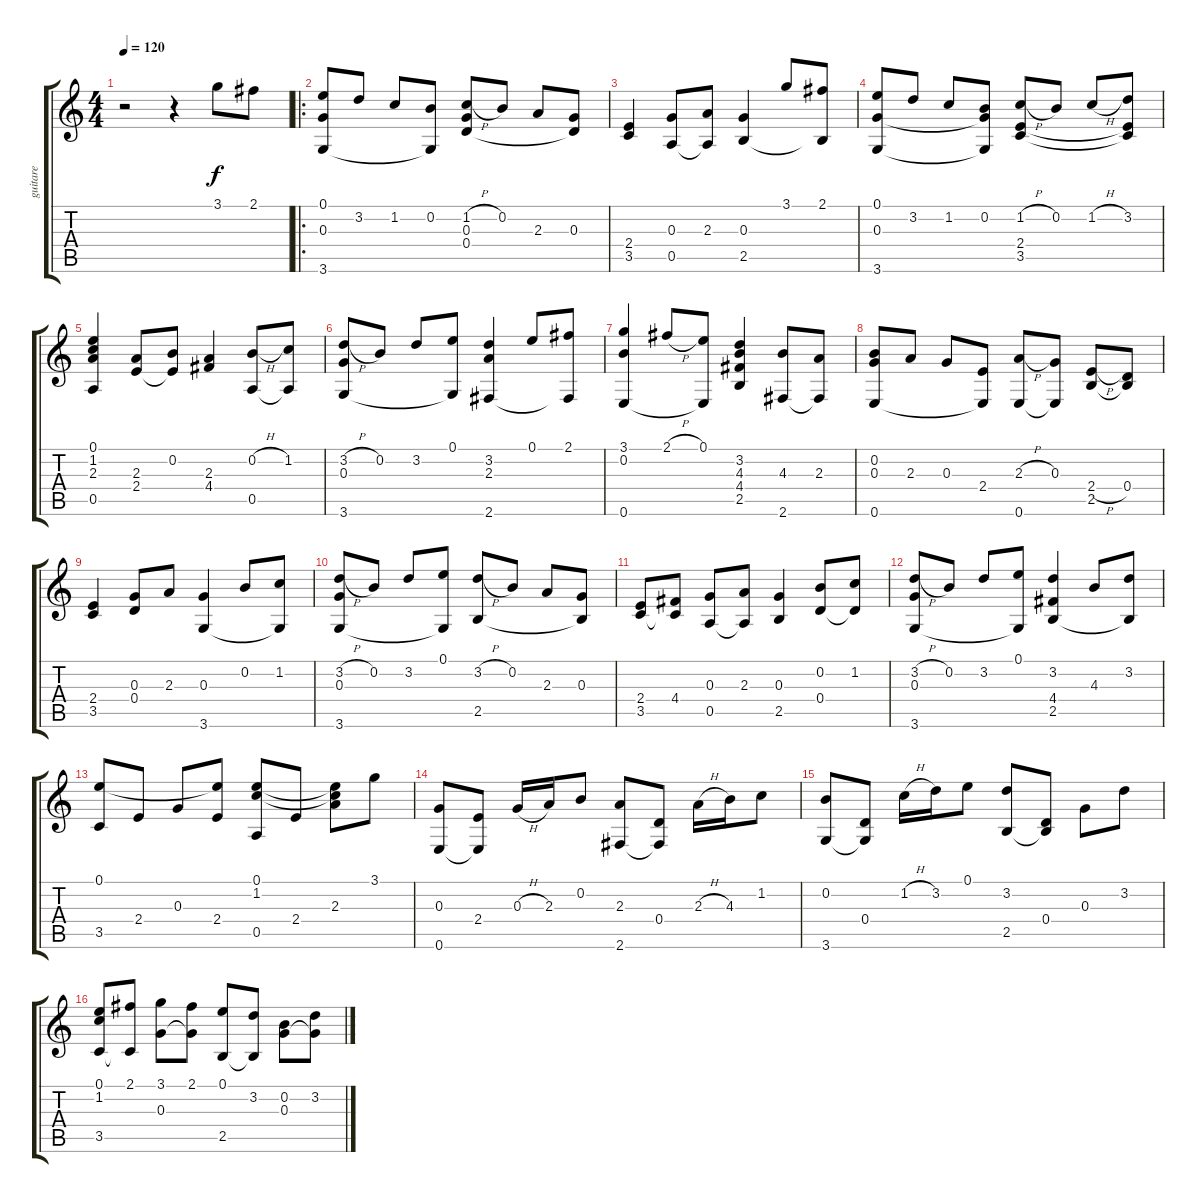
\track ("guitare" "guitare") {instrument acousticguitarnylon}
\staff {score tabs}
\tuning (E4 B3 G3 D3 A2 E2) {hide}
\ts (4 4)
\tempo 120
\clef g2
\ks c
r.2{dy f instrument acousticguitarnylon} r.4 3.1.8 2.1.8 |
\ro
(0.1 0.3 3.6).8 3.2.8 1.2.8 (0.2 3.6{t}).8 (1.2{h} 0.3 0.4).8 0.2.8 2.3.8 (0.3 0.4{t}).8 |
(2.4 3.5).4 (0.3 0.5).8 (2.3 0.5{t}).8 (0.3 2.5).4 3.1.8 (2.1 2.5{t}).8 |
(0.1 0.3 3.6).8 3.2.8 1.2.8 (0.2 0.3{t} 3.6{t}).8 (1.2{h} 2.4 3.5).8 0.2.8 1.2{h}.8 (3.2 2.4{t} 3.5{t}).8 |
(0.1 1.2 2.3 0.5).4 (2.3 2.4).8 (0.2 2.4{t}).8 (2.3 4.4).4 (0.2{h} 0.5).8 (1.2 0.5{t}).8 |
(3.2{h} 0.3 3.6).8 0.2.8 3.2.8 (0.1 3.6{t}).8 (3.2 2.3 2.6).4 0.1.8 (2.1 2.6{t}).8 |
(3.1 0.2 0.6).4 2.1{h}.8 (0.1 0.6{t}).8 (3.2 4.3 4.4 2.5).4 (4.3 2.6).8 (2.3 2.6{t}).8 |
(0.2 0.3 0.6).8 2.3.8 0.3.8 (2.4 0.6{t}).8 (2.3{h} 0.6).8 (0.3 0.6{t}).8 (2.4{h} 2.5).8 (0.4 2.5{t}).8 |
(2.4 3.5).4 (0.3 0.4).8 2.3.8 (0.3 3.6).4 0.2.8 (1.2 3.6{t}).8 |
(3.2{h} 0.3 3.6).8 0.2.8 3.2.8 (0.1 3.6{t}).8 (3.2{h} 2.5).8 0.2.8 2.3.8 (0.3 2.5{t}).8 |
(2.4 3.5).8 (4.4 3.5{t}).8 (0.3 0.5).8 (2.3 0.5{t}).8 (0.3 2.5).4 (0.2 0.4).8 (1.2 0.4{t}).8 |
(3.2{h} 0.3 3.6).8 0.2.8 3.2.8 (0.1 3.6{t}).8 (3.2 4.4 2.5).4 4.3.8 (3.2 2.5{t}).8 |
(0.1 3.5).8 2.4.8 0.3.8 (0.1{t} 2.4).8 (0.1 1.2 0.5).8 2.4.8 (0.1{t} 1.2{t} 2.3).8 3.1.8 |
(0.3 0.6).8 (2.4 0.6{t}).8 0.3{h}.16 2.3.16 0.2.8 (2.3 2.6).8 (0.4 2.6{t}).8 2.3{h}.16 4.3.16 1.2.8 |
(0.2 3.6).8 (0.4 3.6{t}).8 1.2{h}.16 3.2.16 0.1.8 (3.2 2.5).8 (0.4 2.5{t}).8 0.3.8 3.2.8 |
(0.1 1.2 3.5).8 (2.1 3.5{t}).8 (3.1 0.3).8 (2.1 0.3{t}).8 (0.1 2.5).8 (3.2 2.5{t}).8 (0.2 0.3).8 (3.2 0.3{t}).8
